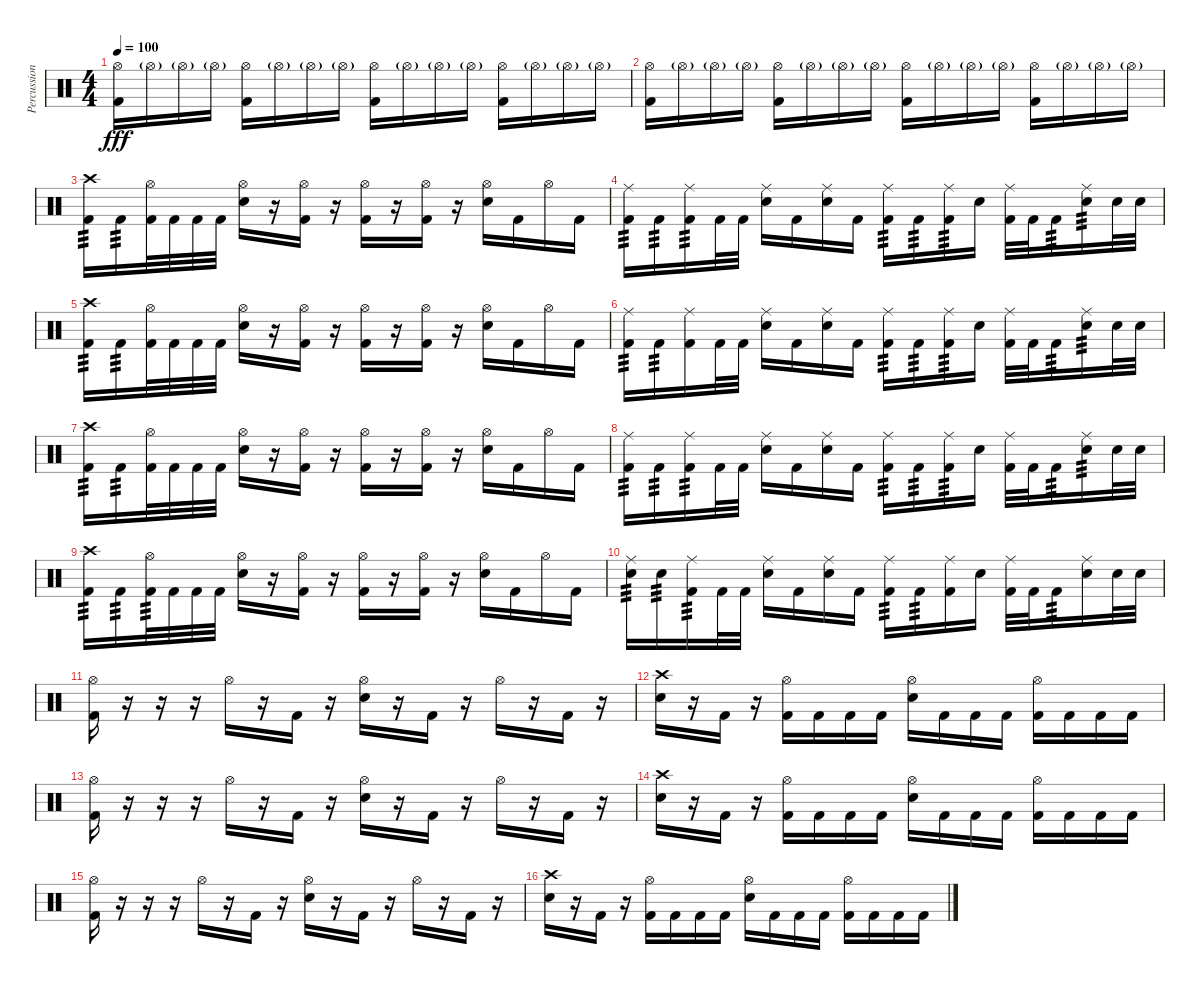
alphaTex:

\track ("Percussion" "Percussion") {instrument percussion}
\staff {score}
\articulation defaults
\ts (4 4)
\tempo 100
\clef neutral
\ks c
("Hi-Hat (open)" "Kick (hit) 2").16{dy fff} "Hi-Hat (open)"{g}.16 "Hi-Hat (open)"{g}.16 "Hi-Hat (open)"{g}.16 ("Hi-Hat (open)" "Kick (hit) 2").16 "Hi-Hat (open)"{g}.16 "Hi-Hat (open)"{g}.16 "Hi-Hat (open)"{g}.16 ("Hi-Hat (open)" "Kick (hit) 2").16 "Hi-Hat (open)"{g}.16 "Hi-Hat (open)"{g}.16 "Hi-Hat (open)"{g}.16 ("Hi-Hat (open)" "Kick (hit) 2").16 "Hi-Hat (open)"{g}.16 "Hi-Hat (open)"{g}.16 "Hi-Hat (open)"{g}.16 |
("Hi-Hat (open)" "Kick (hit) 2").16 "Hi-Hat (open)"{g}.16 "Hi-Hat (open)"{g}.16 "Hi-Hat (open)"{g}.16 ("Hi-Hat (open)" "Kick (hit) 2").16 "Hi-Hat (open)"{g}.16 "Hi-Hat (open)"{g}.16 "Hi-Hat (open)"{g}.16 ("Hi-Hat (open)" "Kick (hit) 2").16 "Hi-Hat (open)"{g}.16 "Hi-Hat (open)"{g}.16 "Hi-Hat (open)"{g}.16 ("Hi-Hat (open)" "Kick (hit) 2").16 "Hi-Hat (open)"{g}.16 "Hi-Hat (open)"{g}.16 "Hi-Hat (open)"{g}.16 |
("Crash high (hit)" "Kick (hit) 2").16{tp 3} "Kick (hit) 2".16{tp 3} ("Hi-Hat (open)" "Kick (hit) 2").32 "Kick (hit) 2".32 "Kick (hit) 2".32 "Kick (hit) 2".32 ("Hi-Hat (open)" "Electric Snare (hit)").16 r.16 ("Hi-Hat (open)" "Kick (hit) 2").16 r.16 ("Hi-Hat (open)" "Kick (hit) 2").16 r.16 ("Hi-Hat (open)" "Kick (hit) 2").16 r.16 ("Hi-Hat (open)" "Electric Snare (hit)").16 "Kick (hit) 2".16 "Hi-Hat (open)".16 "Kick (hit) 2".16 |
("Ride (middle)" "Kick (hit) 2").16{tp 3} "Kick (hit) 2".16{tp 3} ("Ride (middle)" "Kick (hit) 2").16{tp 3} "Kick (hit) 2".32 "Kick (hit) 2".32 ("Ride (middle)" "Electric Snare (hit)").16 "Kick (hit) 2".16 ("Ride (middle)" "Electric Snare (hit)").16 "Kick (hit) 2".16 ("Ride (middle)" "Kick (hit) 2").16{tp 3} "Kick (hit) 2".16{tp 3} ("Ride (middle)" "Kick (hit) 2").16{tp 3} "Electric Snare (hit)".16 ("Ride (middle)" "Kick (hit) 2").32 "Kick (hit) 2".32 "Kick (hit) 2".16{tp 3} ("Ride (middle)" "Electric Snare (hit)").16{tp 3} "Electric Snare (hit)".32 "Electric Snare (hit)".32 |
("Crash high (hit)" "Kick (hit) 2").16{tp 3} "Kick (hit) 2".16{tp 3} ("Hi-Hat (open)" "Kick (hit) 2").32 "Kick (hit) 2".32 "Kick (hit) 2".32 "Kick (hit) 2".32 ("Hi-Hat (open)" "Electric Snare (hit)").16 r.16 ("Hi-Hat (open)" "Kick (hit) 2").16 r.16 ("Hi-Hat (open)" "Kick (hit) 2").16 r.16 ("Hi-Hat (open)" "Kick (hit) 2").16 r.16 ("Hi-Hat (open)" "Electric Snare (hit)").16 "Kick (hit) 2".16 "Hi-Hat (open)".16 "Kick (hit) 2".16 |
("Ride (middle)" "Kick (hit) 2").16{tp 3} "Kick (hit) 2".16{tp 3} ("Ride (middle)" "Kick (hit) 2").16 "Kick (hit) 2".32 "Kick (hit) 2".32 ("Ride (middle)" "Electric Snare (hit)").16 "Kick (hit) 2".16 ("Ride (middle)" "Electric Snare (hit)").16 "Kick (hit) 2".16 ("Ride (middle)" "Kick (hit) 2").16{tp 3} "Kick (hit) 2".16{tp 3} ("Ride (middle)" "Kick (hit) 2").16{tp 3} "Electric Snare (hit)".16 ("Ride (middle)" "Kick (hit) 2").32 "Kick (hit) 2".32 "Kick (hit) 2".16{tp 3} ("Ride (middle)" "Electric Snare (hit)").16{tp 3} "Electric Snare (hit)".32 "Electric Snare (hit)".32 |
("Crash high (hit)" "Kick (hit) 2").16{tp 3} "Kick (hit) 2".16{tp 3} ("Hi-Hat (open)" "Kick (hit) 2").32 "Kick (hit) 2".32 "Kick (hit) 2".32 "Kick (hit) 2".32 ("Hi-Hat (open)" "Electric Snare (hit)").16 r.16 ("Hi-Hat (open)" "Kick (hit) 2").16 r.16 ("Hi-Hat (open)" "Kick (hit) 2").16 r.16 ("Hi-Hat (open)" "Kick (hit) 2").16 r.16 ("Hi-Hat (open)" "Electric Snare (hit)").16 "Kick (hit) 2".16 "Hi-Hat (open)".16 "Kick (hit) 2".16 |
("Ride (middle)" "Kick (hit) 2").16{tp 3} "Kick (hit) 2".16{tp 3} ("Ride (middle)" "Kick (hit) 2").16{tp 3} "Kick (hit) 2".32 "Kick (hit) 2".32 ("Ride (middle)" "Electric Snare (hit)").16 "Kick (hit) 2".16 ("Ride (middle)" "Electric Snare (hit)").16 "Kick (hit) 2".16 ("Ride (middle)" "Kick (hit) 2").16{tp 3} "Kick (hit) 2".16{tp 3} ("Ride (middle)" "Kick (hit) 2").16{tp 3} "Electric Snare (hit)".16 ("Ride (middle)" "Kick (hit) 2").32 "Kick (hit) 2".32 "Kick (hit) 2".16{tp 3} ("Ride (middle)" "Electric Snare (hit)").16{tp 3} "Electric Snare (hit)".32 "Electric Snare (hit)".32 |
("Crash high (hit)" "Kick (hit) 2").16{tp 3} "Kick (hit) 2".16{tp 3} ("Hi-Hat (open)" "Kick (hit) 2").32{tp 3} "Kick (hit) 2".32 "Kick (hit) 2".32 "Kick (hit) 2".32 ("Hi-Hat (open)" "Electric Snare (hit)").16 r.16 ("Hi-Hat (open)" "Kick (hit) 2").16 r.16 ("Hi-Hat (open)" "Kick (hit) 2").16 r.16 ("Hi-Hat (open)" "Kick (hit) 2").16 r.16 ("Hi-Hat (open)" "Electric Snare (hit)").16 "Kick (hit) 2".16 "Hi-Hat (open)".16 "Kick (hit) 2".16 |
("Ride (middle)" "Electric Snare (hit)").16{tp 3} "Electric Snare (hit)".16{tp 3} ("Ride (middle)" "Kick (hit) 2").16{tp 3} "Kick (hit) 2".32 "Kick (hit) 2".32 ("Ride (middle)" "Electric Snare (hit)").16 "Kick (hit) 2".16 ("Ride (middle)" "Electric Snare (hit)").16 "Kick (hit) 2".16 ("Ride (middle)" "Kick (hit) 2").16{tp 3} "Kick (hit) 2".16{tp 3} ("Ride (middle)" "Kick (hit) 2").16 "Electric Snare (hit)".16 ("Ride (middle)" "Kick (hit) 2").32 "Kick (hit) 2".32 "Kick (hit) 2".16{tp 3} ("Ride (middle)" "Electric Snare (hit)").16 "Electric Snare (hit)".32 "Electric Snare (hit)".32 |
("Hi-Hat (open)" "Kick (hit) 2").16 r.16 r.16 r.16 "Hi-Hat (open)".16 r.16 "Kick (hit) 2".16 r.16 ("Hi-Hat (open)" "Electric Snare (hit)").16 r.16 "Kick (hit) 2".16 r.16 "Hi-Hat (open)".16 r.16 "Kick (hit) 2".16 r.16 |
("Crash high (hit)" "Electric Snare (hit)").16 r.16 "Kick (hit) 2".16 r.16 ("Hi-Hat (open)" "Kick (hit) 2").16 "Kick (hit) 2".16 "Kick (hit) 2".16 "Kick (hit) 2".16 ("Hi-Hat (open)" "Electric Snare (hit)").16 "Kick (hit) 2".16 "Kick (hit) 2".16 "Kick (hit) 2".16 ("Hi-Hat (open)" "Kick (hit) 2").16 "Kick (hit) 2".16 "Kick (hit) 2".16 "Kick (hit) 2".16 |
("Hi-Hat (open)" "Kick (hit) 2").16 r.16 r.16 r.16 "Hi-Hat (open)".16 r.16 "Kick (hit) 2".16 r.16 ("Hi-Hat (open)" "Electric Snare (hit)").16 r.16 "Kick (hit) 2".16 r.16 "Hi-Hat (open)".16 r.16 "Kick (hit) 2".16 r.16 |
("Crash high (hit)" "Electric Snare (hit)").16 r.16 "Kick (hit) 2".16 r.16 ("Hi-Hat (open)" "Kick (hit) 2").16 "Kick (hit) 2".16 "Kick (hit) 2".16 "Kick (hit) 2".16 ("Hi-Hat (open)" "Electric Snare (hit)").16 "Kick (hit) 2".16 "Kick (hit) 2".16 "Kick (hit) 2".16 ("Hi-Hat (open)" "Kick (hit) 2").16 "Kick (hit) 2".16 "Kick (hit) 2".16 "Kick (hit) 2".16 |
("Hi-Hat (open)" "Kick (hit) 2").16 r.16 r.16 r.16 "Hi-Hat (open)".16 r.16 "Kick (hit) 2".16 r.16 ("Hi-Hat (open)" "Electric Snare (hit)").16 r.16 "Kick (hit) 2".16 r.16 "Hi-Hat (open)".16 r.16 "Kick (hit) 2".16 r.16 |
("Crash high (hit)" "Electric Snare (hit)").16 r.16 "Kick (hit) 2".16 r.16 ("Hi-Hat (open)" "Kick (hit) 2").16 "Kick (hit) 2".16 "Kick (hit) 2".16 "Kick (hit) 2".16 ("Hi-Hat (open)" "Electric Snare (hit)").16 "Kick (hit) 2".16 "Kick (hit) 2".16 "Kick (hit) 2".16 ("Hi-Hat (open)" "Kick (hit) 2").16 "Kick (hit) 2".16 "Kick (hit) 2".16 "Kick (hit) 2".16
